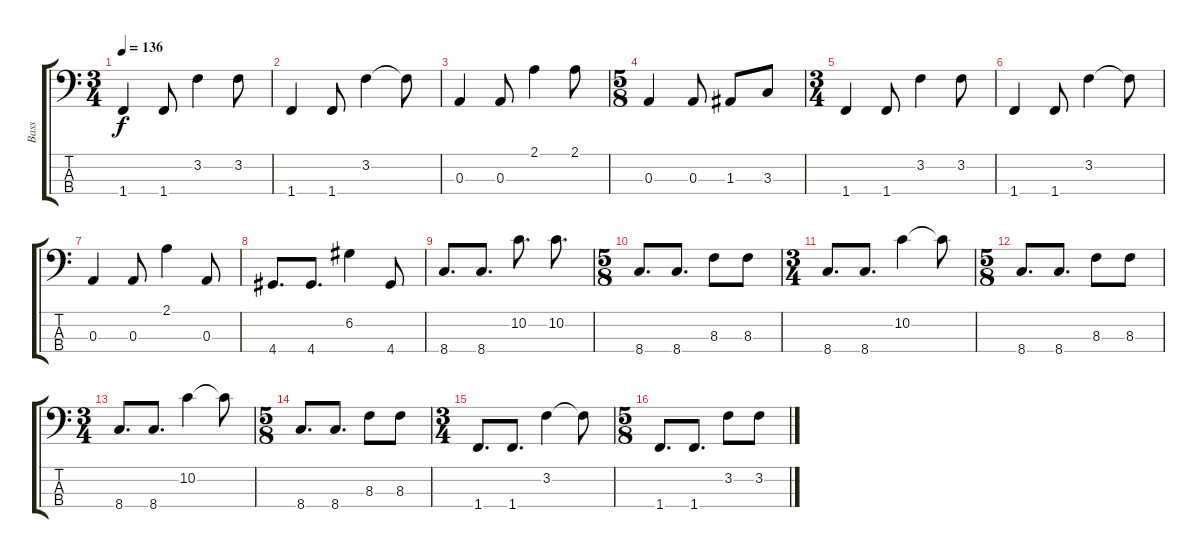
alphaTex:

\track ("Bass" "Bass") {instrument electricbassfinger}
\staff {score tabs}
\tuning (G2 D2 A1 E1) {hide}
\ts (3 4)
\tempo 136
\clef f4
\ks c
1.4.4{dy f} 1.4.8 3.2.4 3.2.8 |
1.4.4 1.4.8 3.2.4 3.2{t}.8 |
0.3.4 0.3.8 2.1.4 2.1.8 |
\ts (5 8)
0.3.4 0.3.8 1.3.8 3.3.8 |
\ts (3 4)
1.4.4 1.4.8 3.2.4 3.2.8 |
1.4.4 1.4.8 3.2.4 3.2{t}.8 |
0.3.4 0.3.8 2.1.4 0.3.8 |
4.4.8{d} 4.4.8{d} 6.2.4 4.4.8 |
8.4.8{d} 8.4.8{d} 10.2.8{d} 10.2.8{d} |
\ts (5 8)
8.4.8{d} 8.4.8{d} 8.3.8 8.3.8 |
\ts (3 4)
8.4.8{d} 8.4.8{d} 10.2.4 10.2{t}.8 |
\ts (5 8)
8.4.8{d} 8.4.8{d} 8.3.8 8.3.8 |
\ts (3 4)
8.4.8{d} 8.4.8{d} 10.2.4 10.2{t}.8 |
\ts (5 8)
8.4.8{d} 8.4.8{d} 8.3.8 8.3.8 |
\ts (3 4)
1.4.8{d} 1.4.8{d} 3.2.4 3.2{t}.8 |
\ts (5 8)
1.4.8{d} 1.4.8{d} 3.2.8 3.2.8
